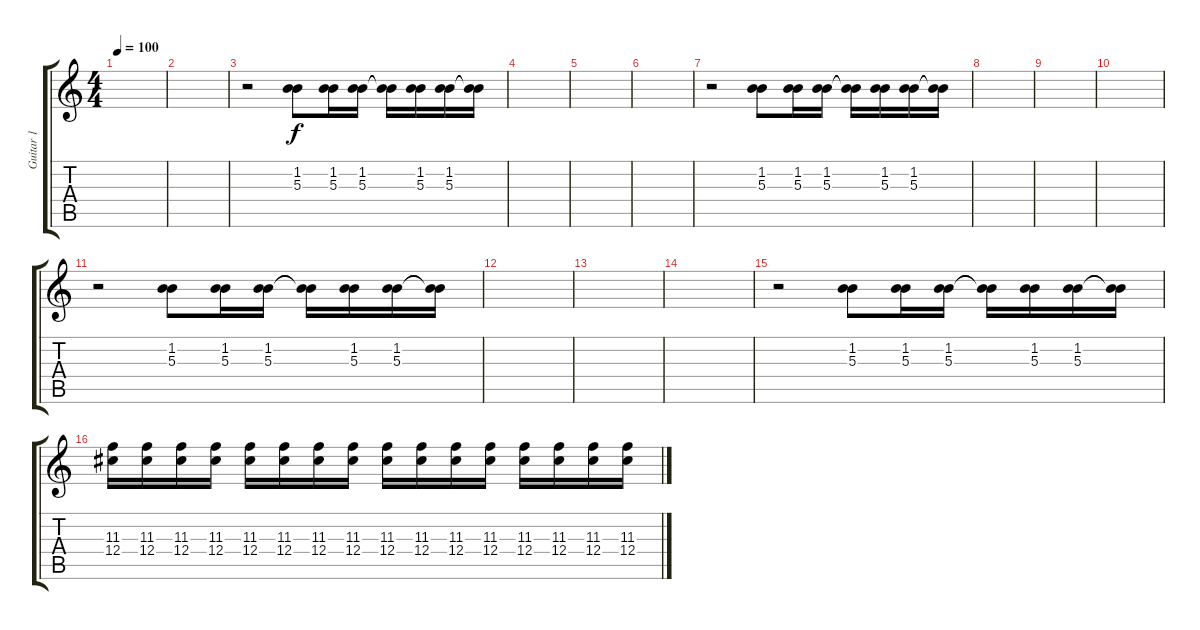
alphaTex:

\track ("Guitar 1" "Guitar 1") {instrument overdrivenguitar}
\staff {score tabs}
\tuning (Eb4 Bb3 Gb3 Db3 Ab2 Db2) {hide}
\ts (4 4)
\tempo 100
\clef g2
\ks c
|
|
r.2 (1.2 5.3).8 (1.2 5.3).16 (1.2 5.3).16 (1.2{t} 5.3{t}).16 (1.2 5.3).16 (1.2 5.3).16 (1.2{t} 5.3{t}).16 |
|
|
|
r.2 (1.2 5.3).8 (1.2 5.3).16 (1.2 5.3).16 (1.2{t} 5.3{t}).16 (1.2 5.3).16 (1.2 5.3).16 (1.2{t} 5.3{t}).16 |
|
|
|
r.2 (1.2 5.3).8 (1.2 5.3).16 (1.2 5.3).16 (1.2{t} 5.3{t}).16 (1.2 5.3).16 (1.2 5.3).16 (1.2{t} 5.3{t}).16 |
|
|
|
r.2 (1.2 5.3).8 (1.2 5.3).16 (1.2 5.3).16 (1.2{t} 5.3{t}).16 (1.2 5.3).16 (1.2 5.3).16 (1.2{t} 5.3{t}).16 |
(11.3 12.4).16 (11.3 12.4).16 (11.3 12.4).16 (11.3 12.4).16 (11.3 12.4).16 (11.3 12.4).16 (11.3 12.4).16 (11.3 12.4).16 (11.3 12.4).16 (11.3 12.4).16 (11.3 12.4).16 (11.3 12.4).16 (11.3 12.4).16 (11.3 12.4).16 (11.3 12.4).16 (11.3 12.4).16
